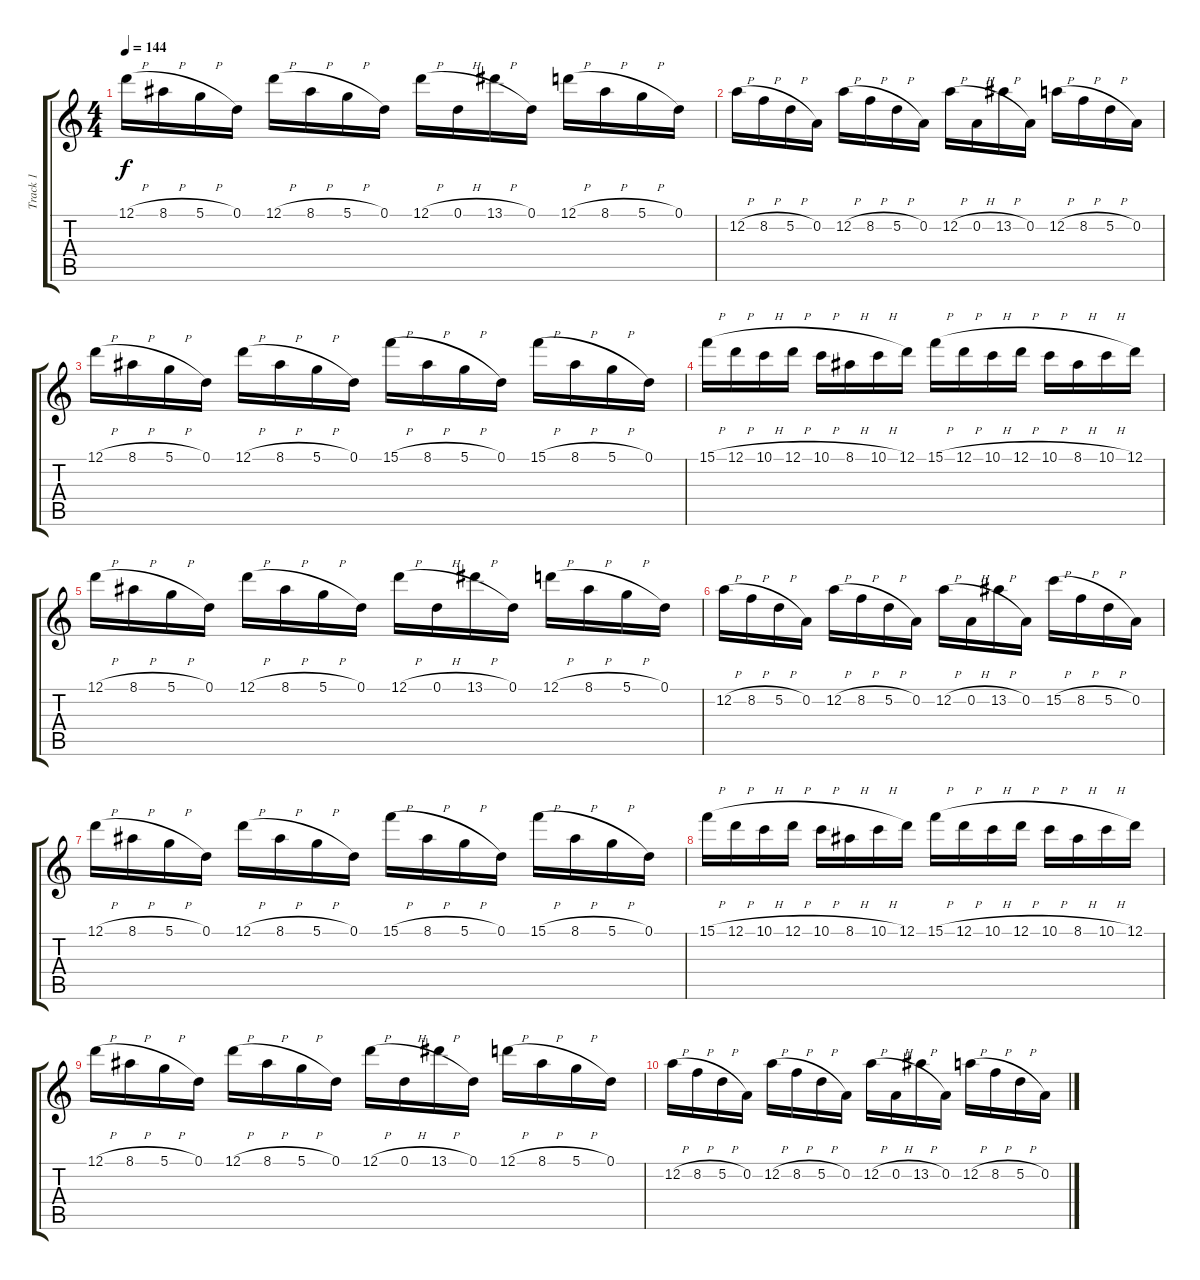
\track ("Track 1" "Track 1") {instrument overdrivenguitar}
\staff {score tabs}
\tuning (D4 A3 F3 C3 G2 C2) {hide}
\ts (4 4)
\tempo 144
\clef g2
\ks c
12.1{h}.16{dy f} 8.1{h}.16 5.1{h}.16 0.1.16 12.1{h}.16 8.1{h}.16 5.1{h}.16 0.1.16 12.1{h}.16 0.1{h}.16 13.1{h}.16 0.1.16 12.1{h}.16 8.1{h}.16 5.1{h}.16 0.1.16 |
12.2{h}.16 8.2{h}.16 5.2{h}.16 0.2.16 12.2{h}.16 8.2{h}.16 5.2{h}.16 0.2.16 12.2{h}.16 0.2{h}.16 13.2{h}.16 0.2.16 12.2{h}.16 8.2{h}.16 5.2{h}.16 0.2.16 |
12.1{h}.16 8.1{h}.16 5.1{h}.16 0.1.16 12.1{h}.16 8.1{h}.16 5.1{h}.16 0.1.16 15.1{h}.16 8.1{h}.16 5.1{h}.16 0.1.16 15.1{h}.16 8.1{h}.16 5.1{h}.16 0.1.16 |
15.1{h}.16 12.1{h}.16 10.1{h}.16 12.1{h}.16 10.1{h}.16 8.1{h}.16 10.1{h}.16 12.1.16 15.1{h}.16 12.1{h}.16 10.1{h}.16 12.1{h}.16 10.1{h}.16 8.1{h}.16 10.1{h}.16 12.1.16 |
12.1{h}.16 8.1{h}.16 5.1{h}.16 0.1.16 12.1{h}.16 8.1{h}.16 5.1{h}.16 0.1.16 12.1{h}.16 0.1{h}.16 13.1{h}.16 0.1.16 12.1{h}.16 8.1{h}.16 5.1{h}.16 0.1.16 |
12.2{h}.16 8.2{h}.16 5.2{h}.16 0.2.16 12.2{h}.16 8.2{h}.16 5.2{h}.16 0.2.16 12.2{h}.16 0.2{h}.16 13.2{h}.16 0.2.16 15.2{h}.16 8.2{h}.16 5.2{h}.16 0.2.16 |
12.1{h}.16 8.1{h}.16 5.1{h}.16 0.1.16 12.1{h}.16 8.1{h}.16 5.1{h}.16 0.1.16 15.1{h}.16 8.1{h}.16 5.1{h}.16 0.1.16 15.1{h}.16 8.1{h}.16 5.1{h}.16 0.1.16 |
15.1{h}.16 12.1{h}.16 10.1{h}.16 12.1{h}.16 10.1{h}.16 8.1{h}.16 10.1{h}.16 12.1.16 15.1{h}.16 12.1{h}.16 10.1{h}.16 12.1{h}.16 10.1{h}.16 8.1{h}.16 10.1{h}.16 12.1.16 |
12.1{h}.16 8.1{h}.16 5.1{h}.16 0.1.16 12.1{h}.16 8.1{h}.16 5.1{h}.16 0.1.16 12.1{h}.16 0.1{h}.16 13.1{h}.16 0.1.16 12.1{h}.16 8.1{h}.16 5.1{h}.16 0.1.16 |
12.2{h}.16 8.2{h}.16 5.2{h}.16 0.2.16 12.2{h}.16 8.2{h}.16 5.2{h}.16 0.2.16 12.2{h}.16 0.2{h}.16 13.2{h}.16 0.2.16 12.2{h}.16 8.2{h}.16 5.2{h}.16 0.2.16
